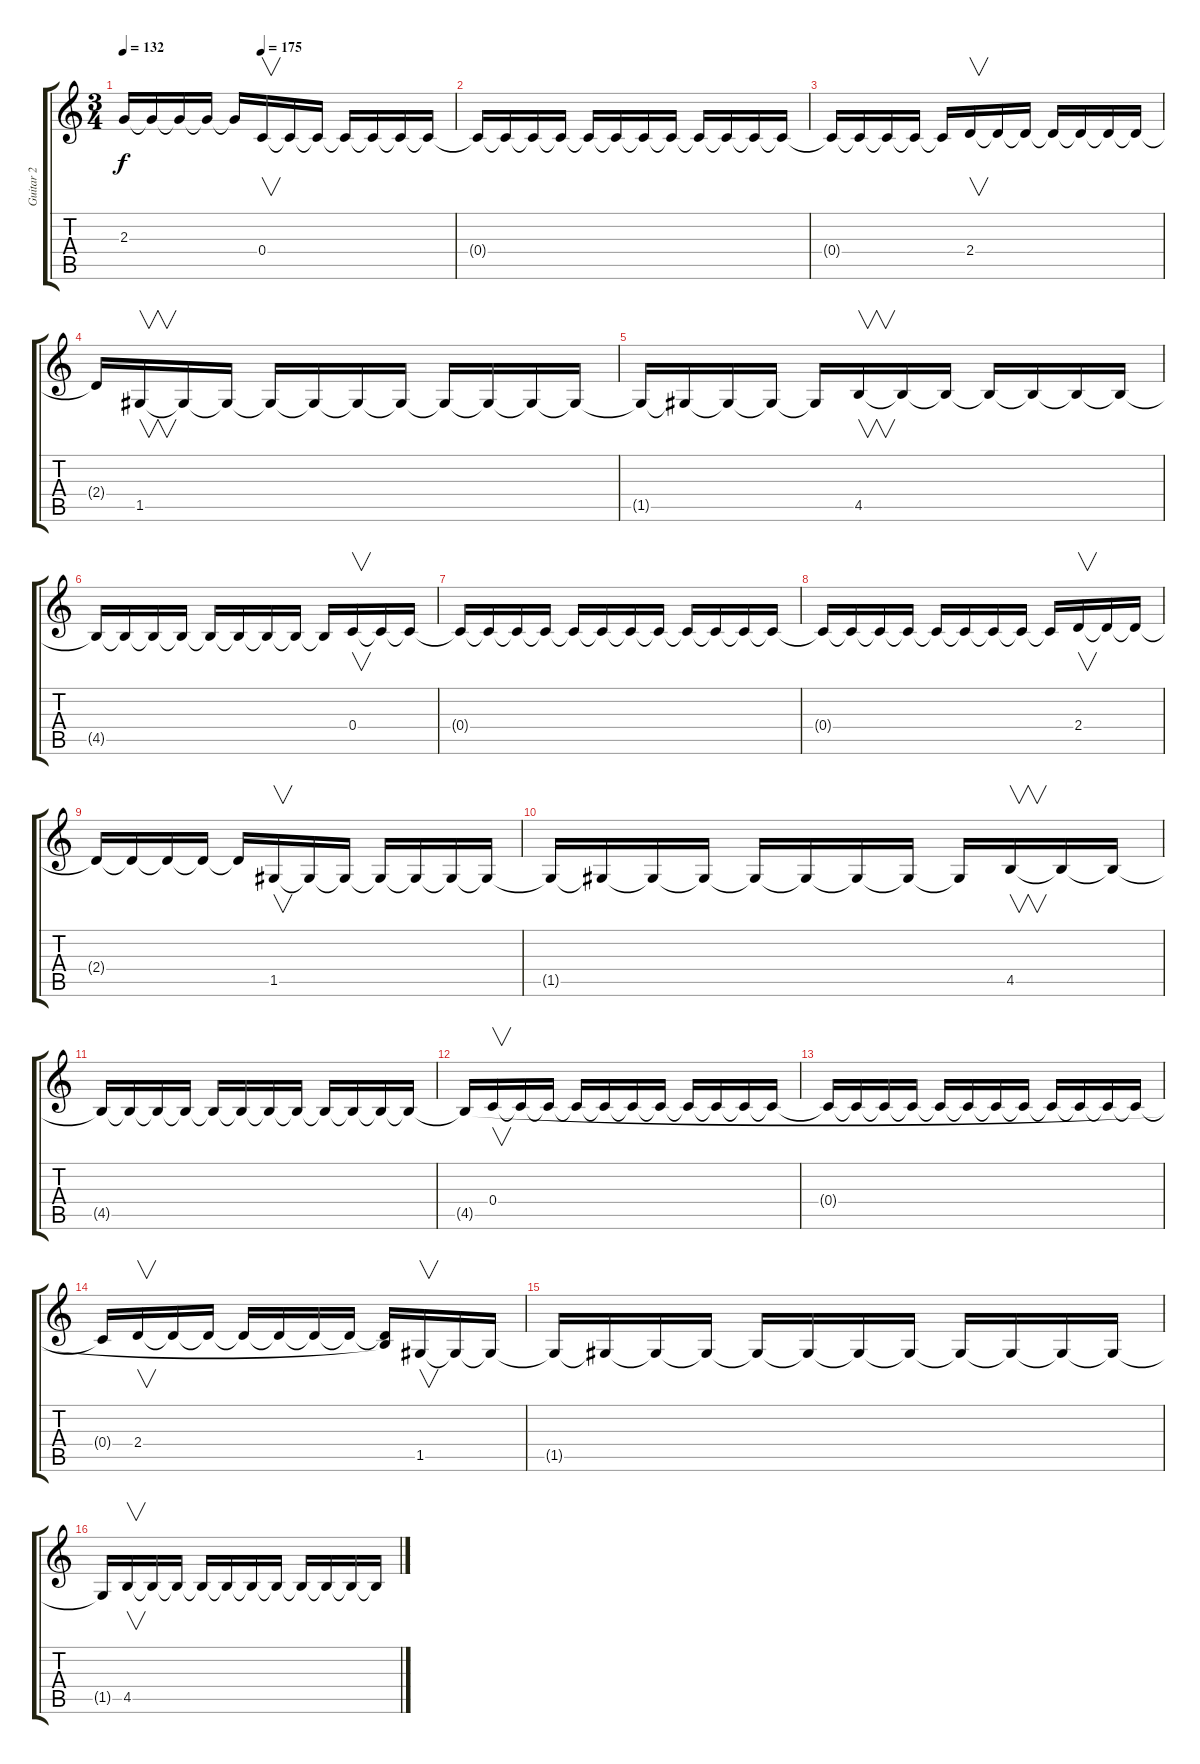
\track ("Guitar 2" "Guitar 2") {instrument overdrivenguitar}
\staff {score tabs}
\tuning (D4 A3 F3 C3 G2 C2) {hide}
\ts (3 4)
\tempo 132
\tempo (175 0.4166666666666667)
\clef g2
\ks c
2.3{t}.16{dy f} 2.3{t}.16 2.3{t}.16 2.3{t}.16 2.3{t}.16 0.4.16{v} 0.4{t}.16 0.4{t}.16 0.4{t}.16 0.4{t}.16 0.4{t}.16 0.4{t}.16 |
0.4{t}.16 0.4{t}.16 0.4{t}.16 0.4{t}.16 0.4{t}.16 0.4{t}.16 0.4{t}.16 0.4{t}.16 0.4{t}.16 0.4{t}.16 0.4{t}.16 0.4{t}.16 |
0.4{t}.16 0.4{t}.16 0.4{t}.16 0.4{t}.16 0.4{t}.16 2.4.16{v} 2.4{t}.16 2.4{t}.16 2.4{t}.16 2.4{t}.16 2.4{t}.16 2.4{t}.16 |
2.4{t}.16 1.5.16{v} 1.5{t}.16 1.5{t}.16 1.5{t}.16 1.5{t}.16 1.5{t}.16 1.5{t}.16 1.5{t}.16 1.5{t}.16 1.5{t}.16 1.5{t}.16 |
1.5{t}.16 1.5{t}.16 1.5{t}.16 1.5{t}.16 1.5{t}.16 4.5.16{v} 4.5{t}.16 4.5{t}.16 4.5{t}.16 4.5{t}.16 4.5{t}.16 4.5{t}.16 |
4.5{t}.16 4.5{t}.16 4.5{t}.16 4.5{t}.16 4.5{t}.16 4.5{t}.16 4.5{t}.16 4.5{t}.16 4.5{t}.16 0.4.16{v} 0.4{t}.16 0.4{t}.16 |
0.4{t}.16 0.4{t}.16 0.4{t}.16 0.4{t}.16 0.4{t}.16 0.4{t}.16 0.4{t}.16 0.4{t}.16 0.4{t}.16 0.4{t}.16 0.4{t}.16 0.4{t}.16 |
0.4{t}.16 0.4{t}.16 0.4{t}.16 0.4{t}.16 0.4{t}.16 0.4{t}.16 0.4{t}.16 0.4{t}.16 0.4{t}.16 2.4.16{v} 2.4{t}.16 2.4{t}.16 |
2.4{t}.16 2.4{t}.16 2.4{t}.16 2.4{t}.16 2.4{t}.16 1.5.16{v} 1.5{t}.16 1.5{t}.16 1.5{t}.16 1.5{t}.16 1.5{t}.16 1.5{t}.16 |
1.5{t}.16 1.5{t}.16 1.5{t}.16 1.5{t}.16 1.5{t}.16 1.5{t}.16 1.5{t}.16 1.5{t}.16 1.5{t}.16 4.5.16{v} 4.5{t}.16 4.5{t}.16 |
4.5{t}.16 4.5{t}.16 4.5{t}.16 4.5{t}.16 4.5{t}.16 4.5{t}.16 4.5{t}.16 4.5{t}.16 4.5{t}.16 4.5{t}.16 4.5{t}.16 4.5{t}.16 |
4.5{t}.16 0.4.16{v} 0.4{t}.16 0.4{t}.16 0.4{t}.16 0.4{t}.16 0.4{t}.16 0.4{t}.16 0.4{t}.16 0.4{t}.16 0.4{t}.16 0.4{t}.16 |
0.4{t}.16 0.4{t}.16 0.4{t}.16 0.4{t}.16 0.4{t}.16 0.4{t}.16 0.4{t}.16 0.4{t}.16 0.4{t}.16 0.4{t}.16 0.4{t}.16 0.4{t}.16 |
0.4{t}.16 2.4.16{v} 2.4{t}.16 2.4{t}.16 2.4{t}.16 2.4{t}.16 2.4{t}.16 2.4{t}.16 (2.4{t} 4.5{t}).16 1.5.16{v} 1.5{t}.16 1.5{t}.16 |
1.5{t}.16 1.5{t}.16 1.5{t}.16 1.5{t}.16 1.5{t}.16 1.5{t}.16 1.5{t}.16 1.5{t}.16 1.5{t}.16 1.5{t}.16 1.5{t}.16 1.5{t}.16 |
1.5{t}.16 4.5.16{v} 4.5{t}.16 4.5{t}.16 4.5{t}.16 4.5{t}.16 4.5{t}.16 4.5{t}.16 4.5{t}.16 4.5{t}.16 4.5{t}.16 4.5{t}.16
